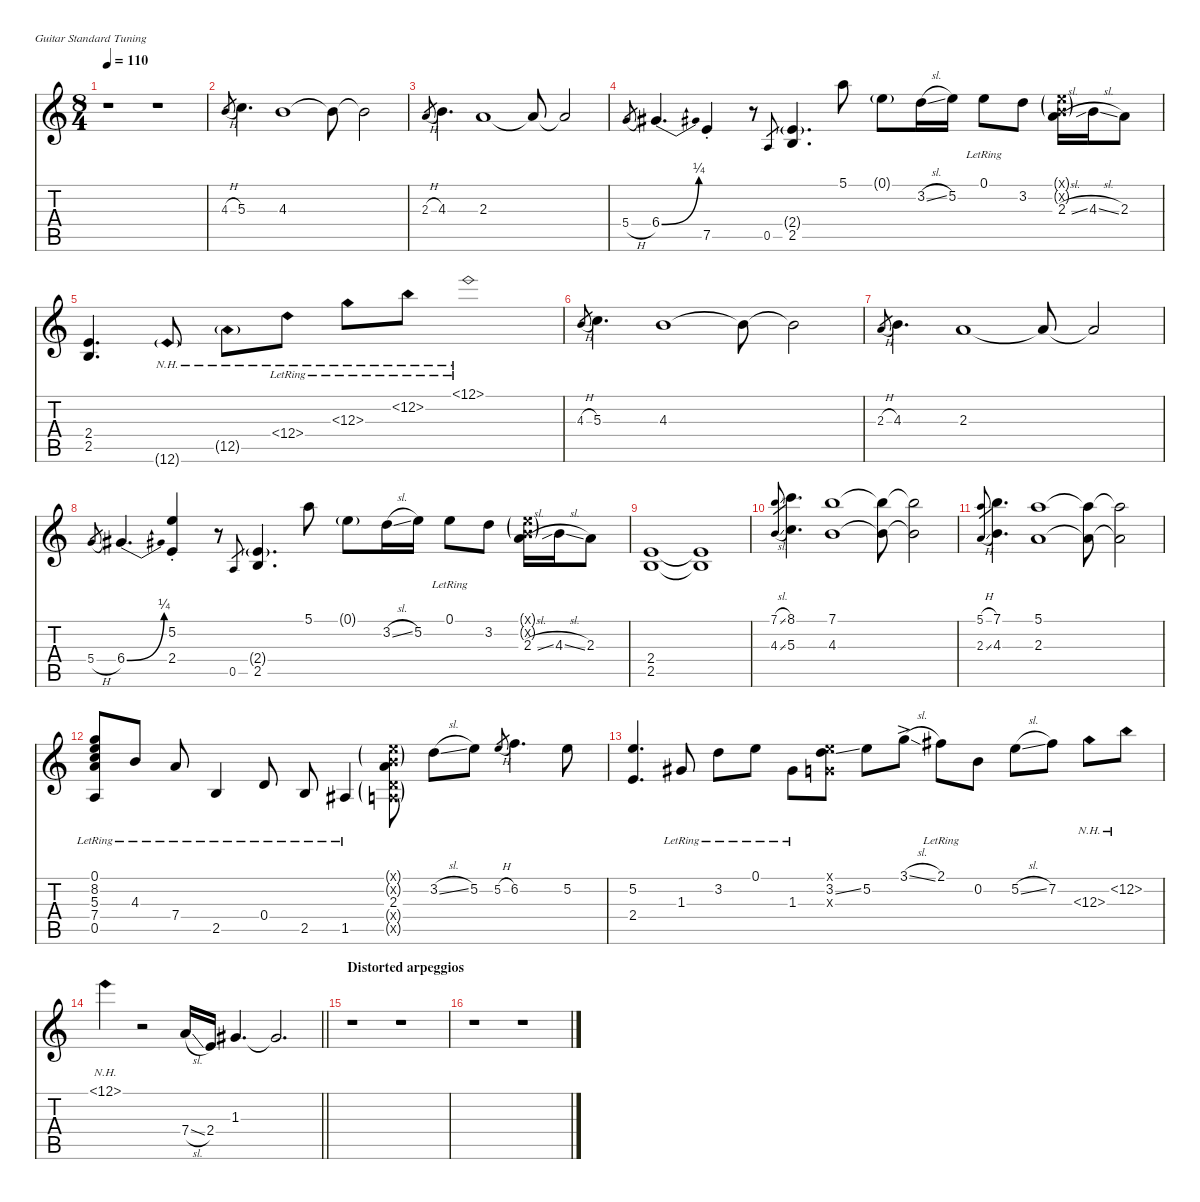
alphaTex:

\defaultSystemsLayout 4
\hideDynamics
\bracketExtendMode nobrackets
\singleTrackTrackNamePolicy hidden
\multiTrackTrackNamePolicy hidden
\firstSystemTrackNameMode fullname
\firstSystemTrackNameOrientation horizontal
\otherSystemsTrackNameOrientation horizontal
\track ("Lead guitar/Others" "dist.guit.") {instrument distortionguitar}
\staff {score tabs}
\tuning (E4 B3 G3 D3 A2 E2)
\ts (8 4)
\tempo 110
\clef g2
\ks c
r.1{dy f instrument electricguitarjazz beam Down} r.1{beam Down} |
4.3{h}.8{gr dy mf beam Up} 5.3.4{d dy f beam Down} 4.3.1{beam Down} 4.3{t}.8{beam Down} 4.3{t}.2{beam Down} |
2.3{h}.8{gr dy mf beam Up} 4.3.4{d dy f beam Down} 2.3.1{beam Up} 2.3{t}.8{beam Up} 2.3{t}.2{beam Up} |
5.4{h}.8{gr dy mf beam Up} 6.4{be (bend 0 0 60 1) acc #}.4{d dy f beam Up} 7.5{st}.4{beam Up} r.8{beam Up} 0.5.8{gr dy mf beam Up} (2.4{g} 2.5).4{d dy f beam Up} 5.1.8{beam Down} 0.1{g}.8{dy mf beam Down} 3.2{sl}.16{dy f beam Down} 5.2.16{beam Down} 0.1{lr}.8{beam Down} 3.2.8{beam Down} (0.1{g x} 0.2{g x} 2.3{sl}).16{beam Down} 4.3{sl}.16{beam Down} 2.3.8{beam Down} |
(2.4 2.5).4{d beam Up} 12.6{nh g}.8{dy mf beam Up} 12.5{nh g}.8{beam Down} 12.4{nh lr}.8{dy f beam Down} 12.3{nh lr}.8{beam Down} 12.2{nh lr}.8{beam Down} 12.1{nh lr}.1{beam Down} |
4.3{h}.8{gr dy mf beam Up} 5.3.4{d dy f beam Down} 4.3.1{beam Down} 4.3{t}.8{beam Down} 4.3{t}.2{beam Down} |
2.3{h}.8{gr dy mf beam Up} 4.3.4{d dy f beam Down} 2.3.1{beam Up} 2.3{t}.8{beam Up} 2.3{t}.2{beam Up} |
5.4{h}.8{gr dy mf beam Up} 6.4{be (bend 0 0 60 1) acc #}.4{d dy f beam Up} (5.2{st} 2.4{st}).4{beam Up} r.8{beam Up} 0.5.8{gr dy mf beam Up} (2.4{g} 2.5).4{d dy f beam Up} 5.1.8{beam Down} 0.1{g}.8{dy mf beam Down} 3.2{sl}.16{dy f beam Down} 5.2.16{beam Down} 0.1{lr}.8{beam Down} 3.2.8{beam Down} (0.1{g x} 0.2{g x} 2.3{sl}).16{beam Down} 4.3{sl}.16{beam Down} 2.3.8{beam Down} |
(2.4 2.5).1{beam Up} (2.4{t} 2.5{t}).1{beam Up} |
(7.1{sl} 4.3{sl}).8{gr dy mf beam Up} (8.1 5.3).4{d beam Down} (7.1 4.3).1{beam Down} (7.1{t} 4.3{t}).8{dy f beam Down} (7.1{t} 4.3{t}).2{beam Down} |
(5.1{h} 2.3{sl}).8{gr dy mf beam Up} (7.1 4.3).4{d beam Down} (5.1 2.3).1{beam Down} (5.1{t} 2.3{t}).8{dy f beam Down} (5.1{t} 2.3{t}).2{beam Down} |
(0.1{lr} 8.2{lr} 5.3{lr} 7.4{lr} 0.5{lr}).8{beam Up} 4.3{lr}.8{beam Up} 7.4{lr}.8{beam Up} 2.5{lr}.4{beam Up} 0.4{lr}.8{beam Up} 2.5{lr}.8{beam Up} 1.5{lr acc #}.4{beam Up} (0.1{g x} 0.2{g x} 2.3 0.4{g x} 0.5{g x}).8{beam Down} 3.2{sl}.8{beam Down} 5.2.8{beam Down} 5.2{h}.8{gr dy mf beam Up} 6.2.4{d dy f beam Down} 5.2.8{beam Down} |
(5.2 2.4).4{d beam Up} 1.3{lr acc #}.8{beam Up} 3.2{lr}.8{beam Down} 0.1{lr}.8{beam Down} 1.3{lr acc #}.8{beam Down} (0.1{x} 3.2{ss} 0.3{x}).8{dy ppp beam Down} 5.2.8{dy f beam Down} 3.1{sl ac}.8{beam Down} 2.1{lr acc #}.8{dy mf beam Down} 0.2.8{dy f beam Down} 5.2{sl}.8{beam Down} 7.2{acc #}.8{beam Down} 12.3{nh}.8{beam Down} 12.2{nh}.8{beam Down} |
\barLineRight lightlight
12.1{nh}.4{beam Down} r.2{beam Down} 7.4{sl}.16{beam Up} 2.4.16{beam Up} 1.3{acc #}.4{d beam Up} 1.3{t acc #}.2{d beam Up} |
\section ("" "Distorted arpeggios")
r.1{beam Down} r.1{beam Down} |
r.1{beam Down} r.1{beam Down}
